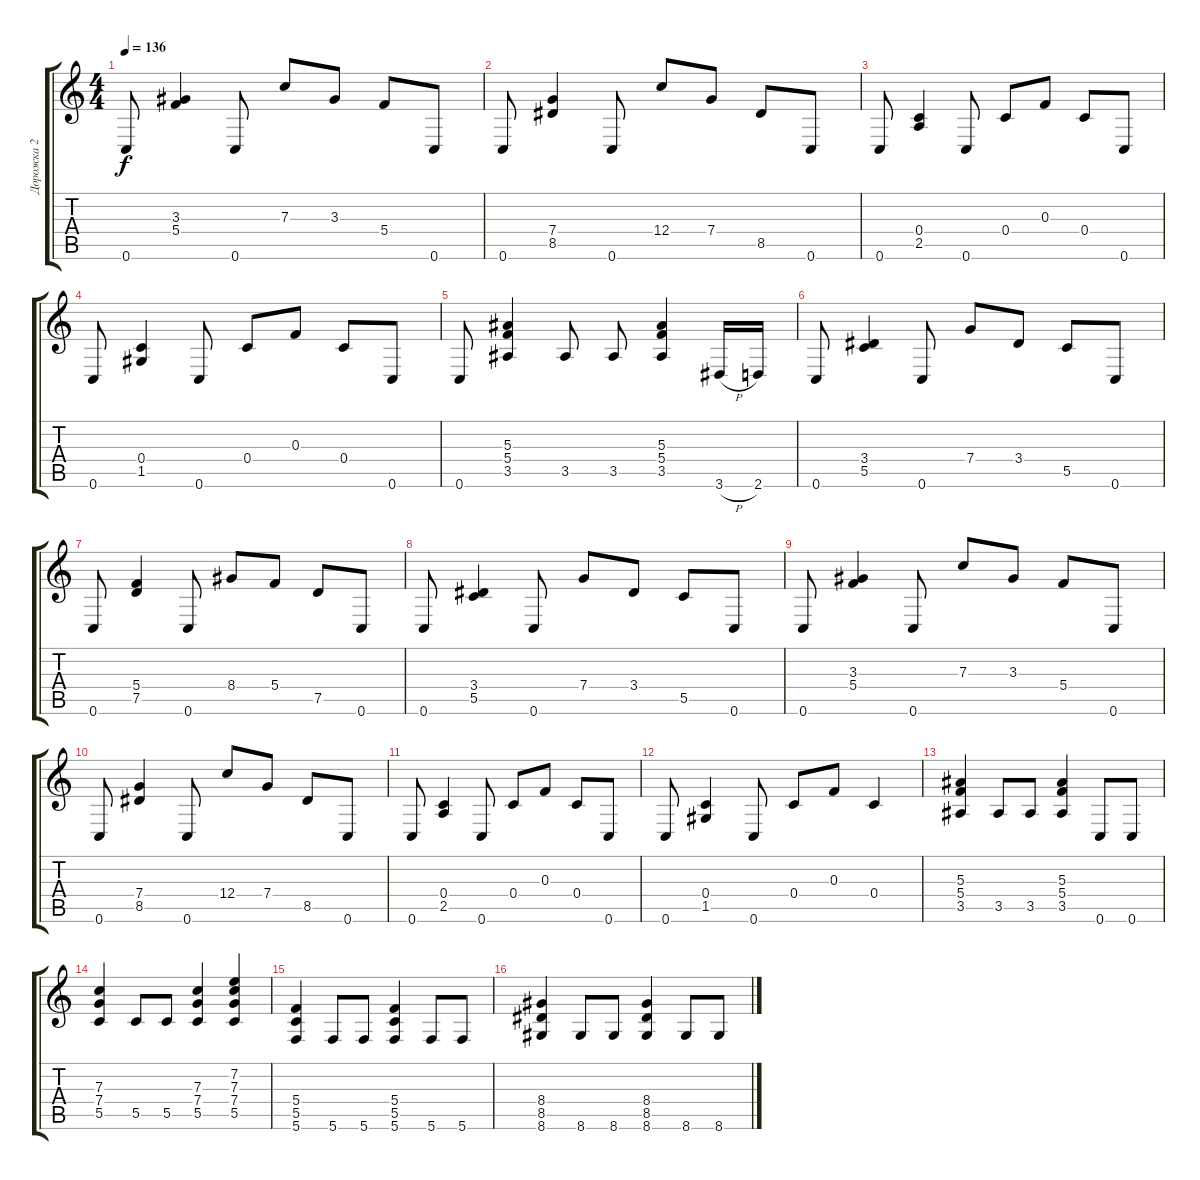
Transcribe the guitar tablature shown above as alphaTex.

\track ("Дорожка 2" "Дорожка 2") {instrument distortionguitar}
\staff {score tabs}
\tuning (D4 A3 F3 C3 G2 C2) {hide}
\ts (4 4)
\tempo 136
\clef g2
\ks c
0.6.8{dy f} (3.3 5.4).4 0.6.8 7.3.8 3.3.8 5.4.8 0.6.8 |
0.6.8 (7.4 8.5).4 0.6.8 12.4.8 7.4.8 8.5.8 0.6.8 |
0.6.8 (0.4 2.5).4 0.6.8 0.4.8 0.3.8 0.4.8 0.6.8 |
0.6.8 (0.4 1.5).4 0.6.8 0.4.8 0.3.8 0.4.8 0.6.8 |
0.6.8 (5.3 5.4 3.5).4 3.5.8 3.5.8 (5.3 5.4 3.5).4 3.6{h}.16 2.6.16 |
0.6.8 (3.4 5.5).4 0.6.8 7.4.8 3.4.8 5.5.8 0.6.8 |
0.6.8 (5.4 7.5).4 0.6.8 8.4.8 5.4.8 7.5.8 0.6.8 |
0.6.8 (3.4 5.5).4 0.6.8 7.4.8 3.4.8 5.5.8 0.6.8 |
0.6.8 (3.3 5.4).4 0.6.8 7.3.8 3.3.8 5.4.8 0.6.8 |
0.6.8 (7.4 8.5).4 0.6.8 12.4.8 7.4.8 8.5.8 0.6.8 |
0.6.8 (0.4 2.5).4 0.6.8 0.4.8 0.3.8 0.4.8 0.6.8 |
0.6.8 (0.4 1.5).4 0.6.8 0.4.8 0.3.8 0.4.4 |
(5.3 5.4 3.5).4 3.5.8 3.5.8 (5.3 5.4 3.5).4 0.6.8 0.6.8 |
(7.3 7.4 5.5).4 5.5.8 5.5.8 (7.3 7.4 5.5).4 (7.2 7.3 7.4 5.5).4 |
(5.4 5.5 5.6).4 5.6.8 5.6.8 (5.4 5.5 5.6).4 5.6.8 5.6.8 |
(8.4 8.5 8.6).4 8.6.8 8.6.8 (8.4 8.5 8.6).4 8.6.8 8.6.8
